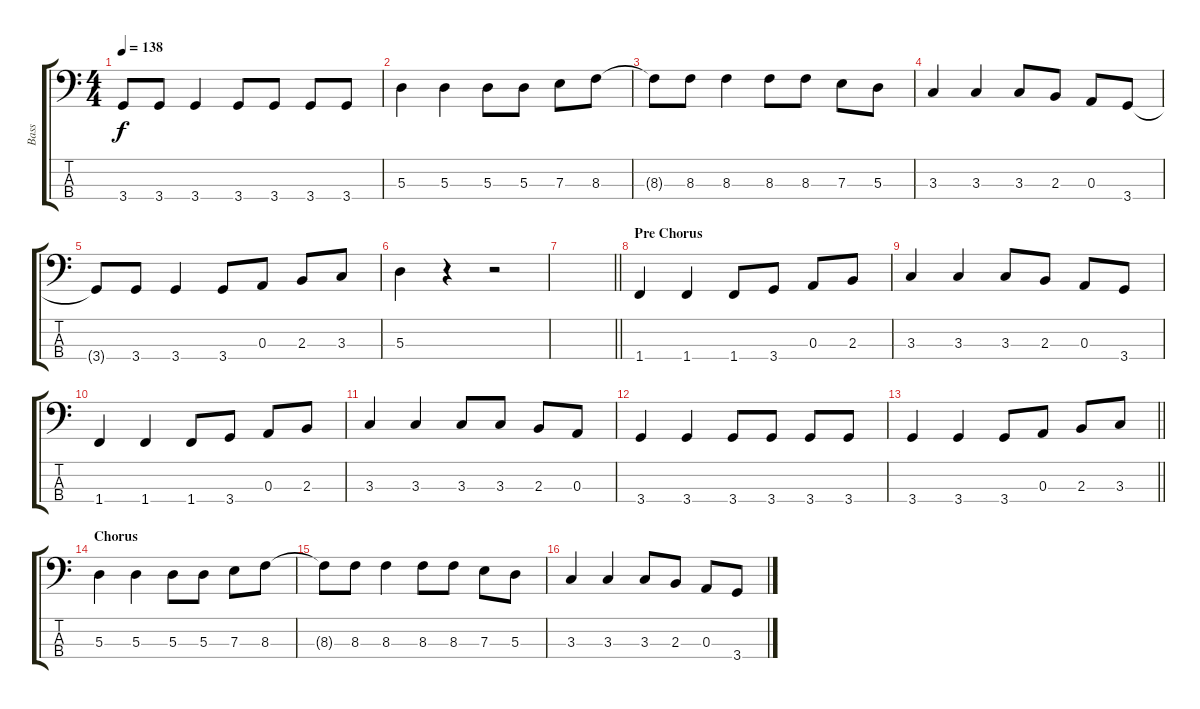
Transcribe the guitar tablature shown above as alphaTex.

\track ("Bass" "Bass") {instrument electricbassfinger}
\staff {score tabs}
\tuning (G2 D2 A1 E1) {hide}
\ts (4 4)
\tempo 138
\clef f4
\ks c
3.4{t}.8{dy f} 3.4.8 3.4.4 3.4.8 3.4.8 3.4.8 3.4.8 |
5.3.4 5.3.4 5.3.8 5.3.8 7.3.8 8.3.8 |
8.3{t}.8 8.3.8 8.3.4 8.3.8 8.3.8 7.3.8 5.3.8 |
3.3.4 3.3.4 3.3.8 2.3.8 0.3.8 3.4.8 |
3.4{t}.8 3.4.8 3.4.4 3.4.8 0.3.8 2.3.8 3.3.8 |
5.3.4 r.4 r.2 |
\barLineRight lightlight
|
\section ("" "Pre Chorus")
1.4.4 1.4.4 1.4.8 3.4.8 0.3.8 2.3.8 |
3.3.4 3.3.4 3.3.8 2.3.8 0.3.8 3.4.8 |
1.4.4 1.4.4 1.4.8 3.4.8 0.3.8 2.3.8 |
3.3.4 3.3.4 3.3.8 3.3.8 2.3.8 0.3.8 |
3.4.4 3.4.4 3.4.8 3.4.8 3.4.8 3.4.8 |
\barLineRight lightlight
3.4.4 3.4.4 3.4.8 0.3.8 2.3.8 3.3.8 |
\section ("" "Chorus")
5.3.4 5.3.4 5.3.8 5.3.8 7.3.8 8.3.8 |
8.3{t}.8 8.3.8 8.3.4 8.3.8 8.3.8 7.3.8 5.3.8 |
3.3.4 3.3.4 3.3.8 2.3.8 0.3.8 3.4.8
